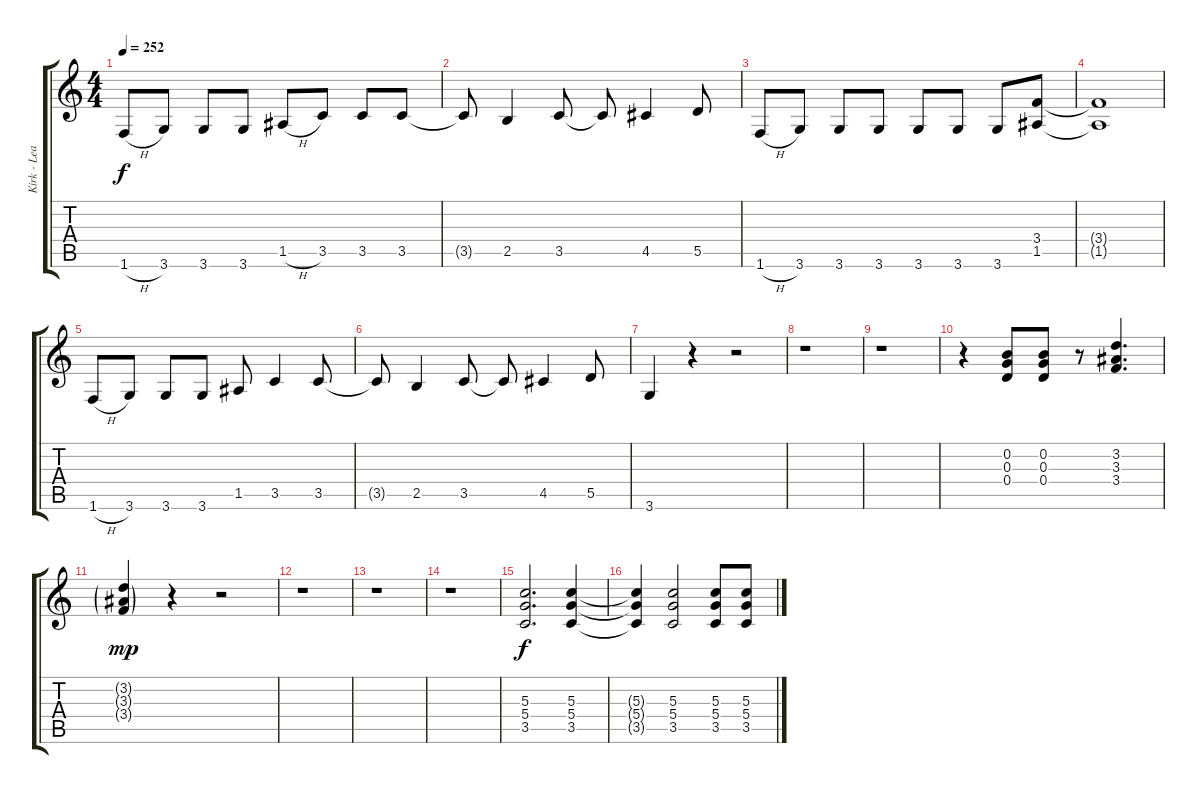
\track ("Kirk - Lead Guitar" "Kirk - Lea") {instrument distortionguitar}
\staff {score tabs}
\tuning (E4 B3 G3 D3 A2 E2) {hide}
\ts (4 4)
\tempo 252
\clef g2
\ks c
1.6{h}.8{dy f} 3.6.8 3.6.8 3.6.8 1.5{h}.8 3.5.8 3.5.8 3.5.8 |
3.5{t}.8 2.5.4 3.5.8 3.5{t}.8 4.5.4 5.5.8 |
1.6{h}.8 3.6.8 3.6.8 3.6.8 3.6.8 3.6.8 3.6.8 (3.4 1.5).8 |
(3.4{t} 1.5{t}).1 |
1.6{h}.8 3.6.8 3.6.8 3.6.8 1.5.8 3.5.4 3.5.8 |
3.5{t}.8 2.5.4 3.5.8 3.5{t}.8 4.5.4 5.5.8 |
3.6.4 r.4 r.2 |
r.1 |
r.1 |
r.4 (0.2 0.3 0.4).8 (0.2 0.3 0.4).8 r.8 (3.2 3.3 3.4).4{d} |
(3.2{g} 3.3{g} 3.4{g}).4{dy mp} r.4 r.2 |
r.1 |
r.1 |
r.1 |
(5.3 5.4 3.5).2{d dy f} (5.3 5.4 3.5).4 |
(5.3{t} 5.4{t} 3.5{t}).4 (5.3 5.4 3.5).2 (5.3 5.4 3.5).8 (5.3 5.4 3.5).8
